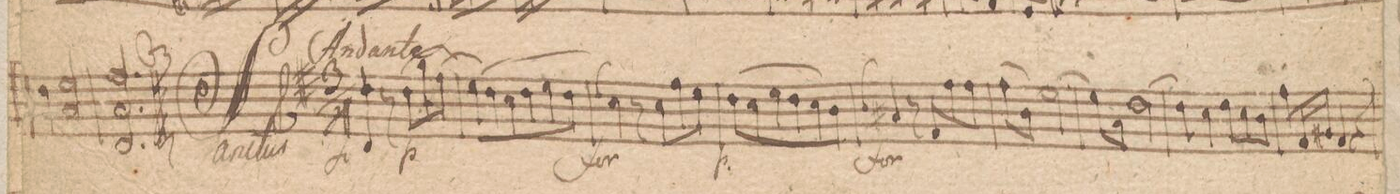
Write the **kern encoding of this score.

**kern	**dynam
*I"Violino Primo	*
*clefG2	*
*k[f#c#]	*
*M3/4	*
4dd 4d/	f
8r	.
*8\right	*
&(8dd\L	p
8gg\	.
&&(8ff#\J	.
=2	=2
(8ee\L&)	.
8dd\&&)	.
8cc#\	.
8dd\	.
8ee\	.
8dd\J	.
=3	=3
8qqdd/	f
*4\right	*
4cc#\)	.
8r	.
8cc#\L	.
8ff#\	.
8ee\J	.
=4	=4
(8dd\L	p
8cc#\	.
8ee\	.
8dd\	.
8cc#\	.
8b\J)	.
=5	=5
8qqb/	f
4a#X/	.
8r	.
8f#/L	.
8ff#\	.
8ff#\J	.
=6	=6
(8ff#\L	.
8b\J)	.
*2\right	*
[2ee\	.
=7	=7
8ee\L]	.
8a\J	.
[2dd\	.
=8	=8
8dd\]	.
4cc#\	.
8dd\L	.
8cc#\	.
8b\J	.
=9	=9
8ff#\L	.
16f#/L	.
16g#X/JJ	.
4f#/	.
4r	.
=10	=10
*-	*-
